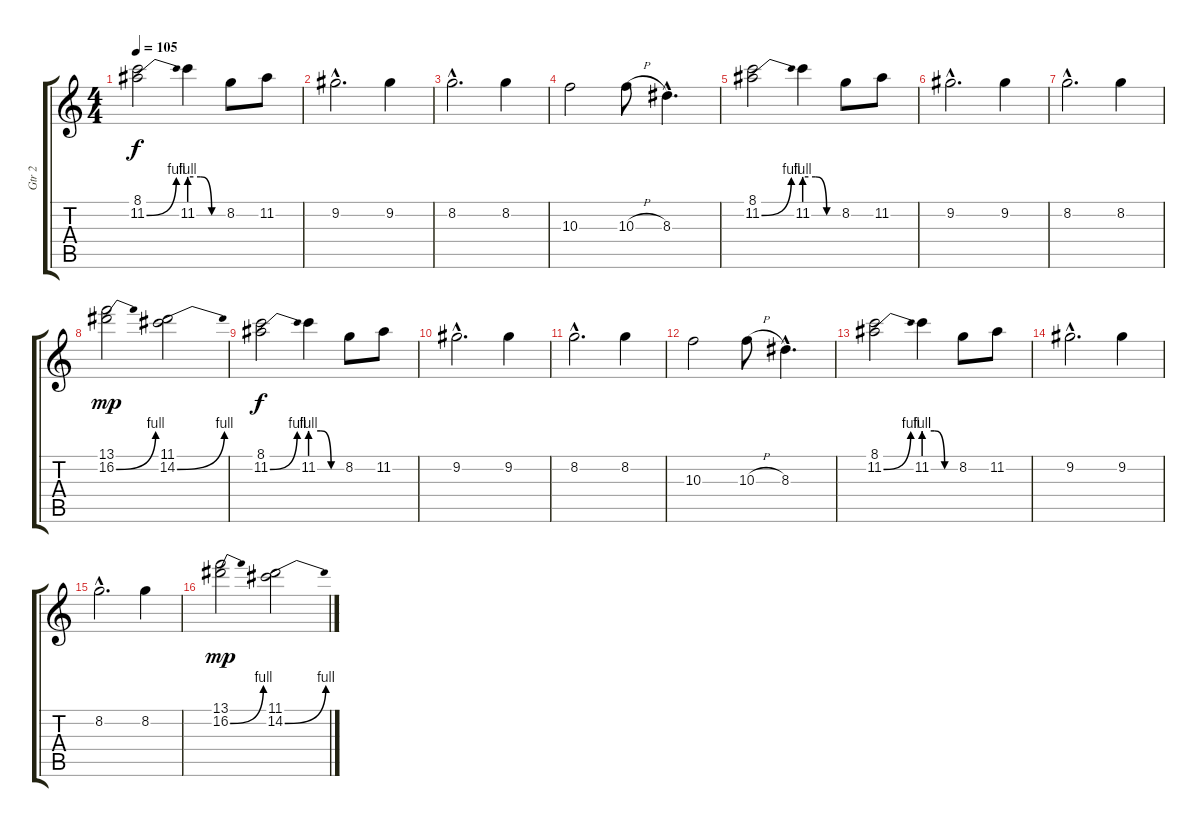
\track ("Gtr 2" "Gtr 2") {instrument overdrivenguitar}
\staff {score tabs}
\tuning (E4 B3 G3 D3 A2 E2) {hide}
\ts (4 4)
\tempo 105
\clef g2
\ks c
(8.1 11.2{be (bend 0 0 60 4)}).2{dy f} 11.2{be (custom 0 4 20 4 40 0 60 0)}.4 8.2.8 11.2.8 |
9.2{hac}.2{d} 9.2.4 |
8.2{hac}.2{d} 8.2.4 |
10.3.2 10.3{h}.8 8.3{hac}.4{d} |
(8.1 11.2{be (bend 0 0 60 4)}).2 11.2{be (custom 0 4 20 4 40 0 60 0)}.4 8.2.8 11.2.8 |
9.2{hac}.2{d} 9.2.4 |
8.2{hac}.2{d} 8.2.4 |
(13.1 16.2{be (bend 0 0 60 4)}).2{dy mp} (11.1 14.2{be (bend 0 0 60 4)}).2 |
(8.1 11.2{be (bend 0 0 60 4)}).2{dy f} 11.2{be (custom 0 4 20 4 40 0 60 0)}.4 8.2.8 11.2.8 |
9.2{hac}.2{d} 9.2.4 |
8.2{hac}.2{d} 8.2.4 |
10.3.2 10.3{h}.8 8.3{hac}.4{d} |
(8.1 11.2{be (bend 0 0 60 4)}).2 11.2{be (custom 0 4 20 4 40 0 60 0)}.4 8.2.8 11.2.8 |
9.2{hac}.2{d} 9.2.4 |
8.2{hac}.2{d} 8.2.4 |
(13.1 16.2{be (bend 0 0 60 4)}).2{dy mp} (11.1 14.2{be (bend 0 0 60 4)}).2
